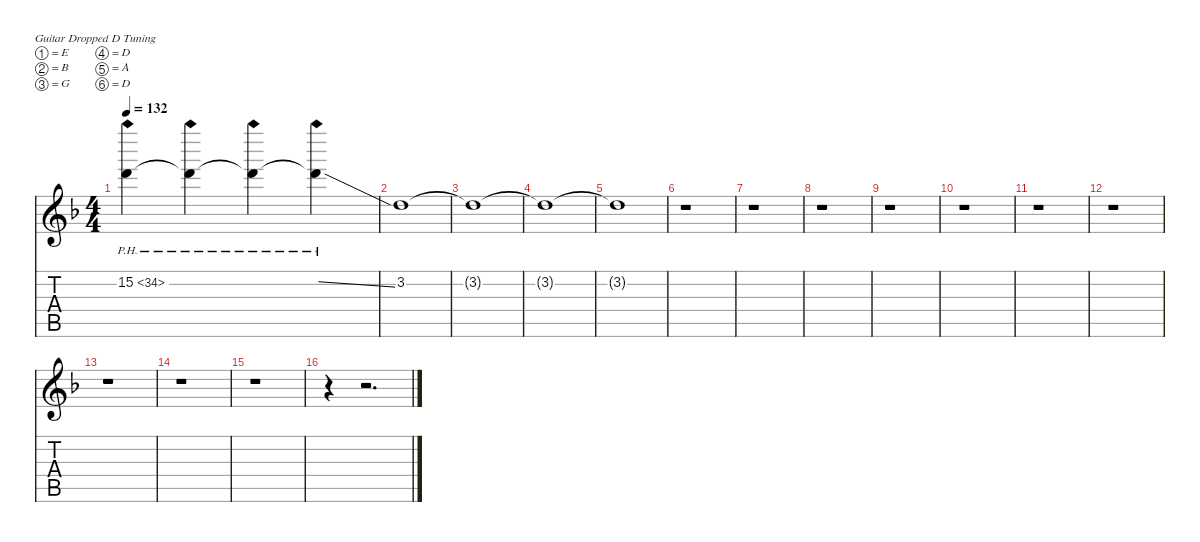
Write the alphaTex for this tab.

\defaultSystemsLayout 4
\hideDynamics
\bracketExtendMode nobrackets
\singleTrackTrackNamePolicy hidden
\multiTrackTrackNamePolicy hidden
\firstSystemTrackNameMode fullname
\firstSystemTrackNameOrientation horizontal
\otherSystemsTrackNameOrientation horizontal
\track ("Lead Guitar" "dist.guit.") {instrument distortionguitar}
\staff {score tabs}
\tuning (E4 B3 G3 D3 A2 D2)
\ts (4 4)
\tempo 132
\clef g2
\ks dminor
15.2{ph 19 t acc forcenatural}.4{dy f beam Down} 15.2{ph 19 t acc forcenatural}.4{beam Down} 15.2{ph 19 t acc forcenatural}.4{beam Down} 15.2{ph 19 ss t acc forcenatural}.4{beam Down} |
3.2{acc forcenatural}.1{beam Down} |
3.2{t acc forcenatural}.1{beam Down} |
3.2{t acc forcenatural}.1{beam Down} |
3.2{t acc forcenatural}.1{beam Down} |
r.1{beam Down} |
r.1{beam Down} |
r.1{beam Down} |
r.1{beam Down} |
r.1{beam Down} |
r.1{beam Down} |
r.1{beam Down} |
r.1{beam Down} |
r.1{beam Down} |
r.1{beam Down} |
r.4{beam Down} r.2{d beam Down}
